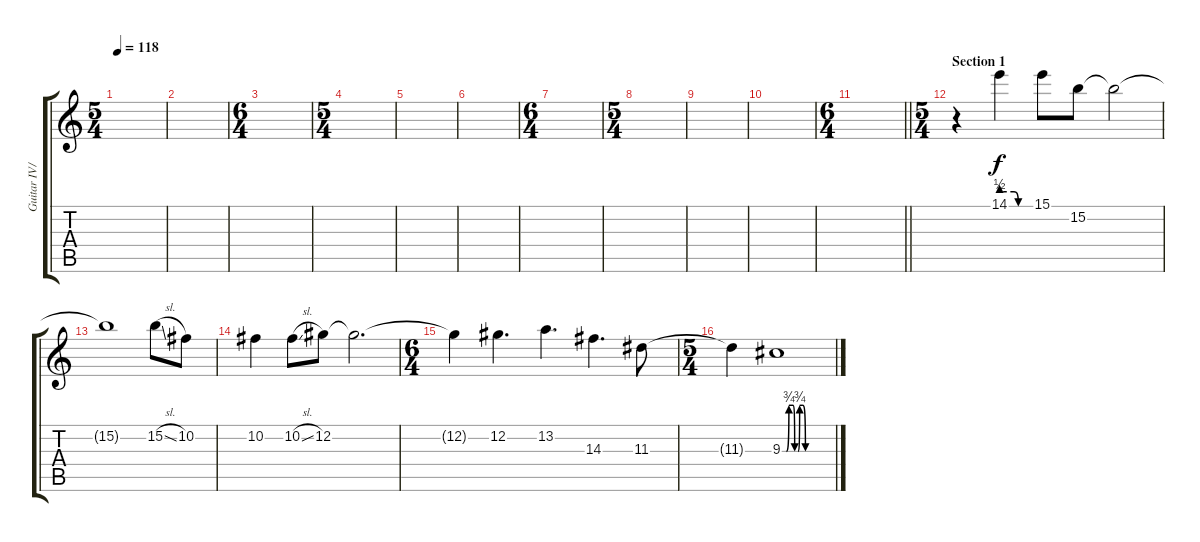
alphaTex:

\track ("Guitar IV/Guitar III Delay 1" "Guitar IV/") {instrument distortionguitar}
\staff {score tabs}
\tuning (Db4 Ab3 E3 B2 Gb2 Db2) {hide}
\ts (5 4)
\tempo 118
\clef g2
\ks c
|
|
\ts (6 4)
|
\ts (5 4)
|
|
|
\ts (6 4)
|
\ts (5 4)
|
|
|
\ts (6 4)
\barLineRight lightlight
|
\ts (5 4)
\section ("" "Section 1")
r.4 14.1{be (custom 0 2 26 2 35 0 60 0)}.4{volume 7 balance 8} 15.1.8 15.2.8 15.2{t}.2{volume 3} |
15.2{t}.1 15.2{sl}.8{volume 7} 10.2.8 |
10.2.4 10.2{sl}.8 12.2.8 12.2{t}.2{d} |
\ts (6 4)
12.2{t}.4 12.2.4{d} 13.2.4{d} 14.3.4{d} 11.3.8 |
\ts (5 4)
11.3{t}.4 9.3{be (custom 0 0 5 0 8 3 13 3 15 0 19 0 21 3 25 3 28 0 60 0)}.1
